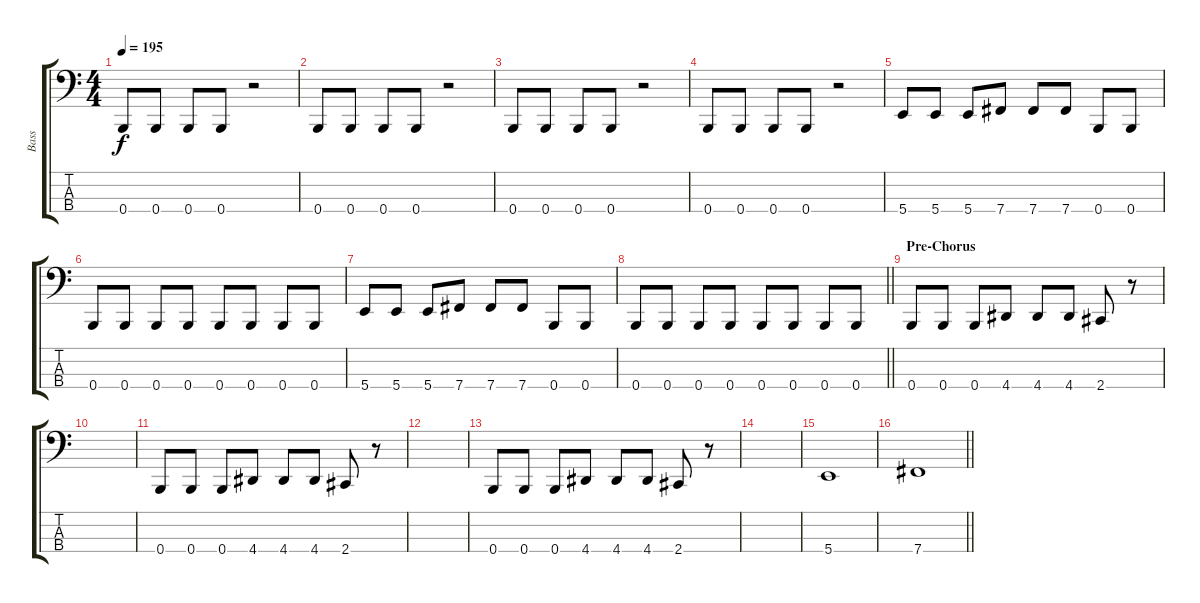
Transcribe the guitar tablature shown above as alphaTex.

\track ("Bass" "Bass") {instrument electricbasspick}
\staff {score tabs}
\tuning (E2 B1 Gb1 B0) {hide}
\ts (4 4)
\tempo 195
\clef f4
\ks c
0.4.8{dy f} 0.4.8 0.4.8 0.4.8 r.2 |
0.4.8 0.4.8 0.4.8 0.4.8 r.2 |
0.4.8 0.4.8 0.4.8 0.4.8 r.2 |
0.4.8 0.4.8 0.4.8 0.4.8 r.2 |
5.4.8 5.4.8 5.4.8 7.4.8 7.4.8 7.4.8 0.4.8 0.4.8 |
0.4.8 0.4.8 0.4.8 0.4.8 0.4.8 0.4.8 0.4.8 0.4.8 |
5.4.8 5.4.8 5.4.8 7.4.8 7.4.8 7.4.8 0.4.8 0.4.8 |
\barLineRight lightlight
0.4.8 0.4.8 0.4.8 0.4.8 0.4.8 0.4.8 0.4.8 0.4.8 |
\section ("" "Pre-Chorus")
0.4.8 0.4.8 0.4.8 4.4.8 4.4.8 4.4.8 2.4.8 r.8 |
|
0.4.8 0.4.8 0.4.8 4.4.8 4.4.8 4.4.8 2.4.8 r.8 |
|
0.4.8 0.4.8 0.4.8 4.4.8 4.4.8 4.4.8 2.4.8 r.8 |
|
5.4.1 |
\barLineRight lightlight
7.4.1
